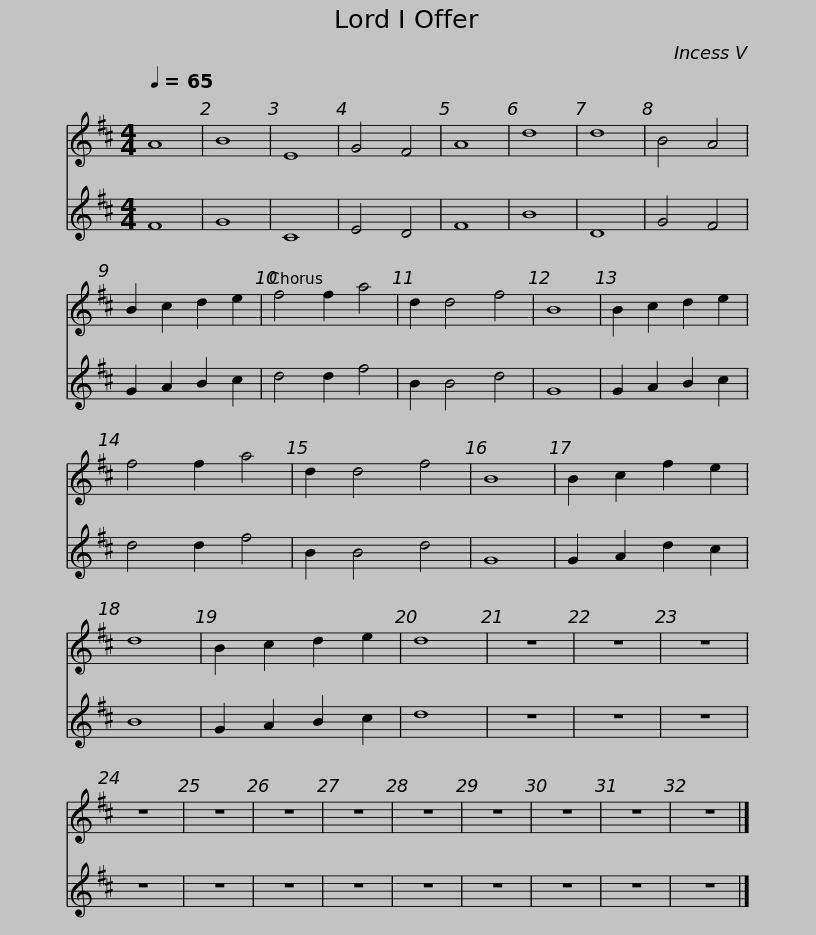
X:1
%%score 1 2
L:1/8
Q:1/4=65
M:4/4
I:linebreak $
K:D
V:1 treble
V:2 treble
V:1
 A8 | B8 | E8 | G4 F4 | A8 | %5
 d8 | d8 | B4 A4 | B2 c2 d2 e2 | f4 f2 a4 | %10
 d2 d4 f4 | B8 | B2 c2 d2 e2 |$ f4 f2 a4 | d2 d4 f4 | %15
 B8 | B2 c2 f2 e2 | d8 | B2 c2 d2 e2 | d8 | %20
 z8 | z8 | z8 | z8 | z8 | %25
 z8 | z8 | z8 |$ z8 | z8 | %30
 z8 | z8 |] %32
V:2
 F8 | G8 | C8 | E4 D4 | F8 | %5
 B8 | D8 | G4 F4 | G2 A2 B2 c2 | d4 d2 f4 | %10
 B2 B4 d4 | G8 | G2 A2 B2 c2 |$ d4 d2 f4 | B2 B4 d4 | %15
 G8 | G2 A2 d2 c2 | B8 | G2 A2 B2 c2 | d8 | %20
 z8 | z8 | z8 | z8 | z8 | %25
 z8 | z8 | z8 |$ z8 | z8 | %30
 z8 | z8 |] %32
